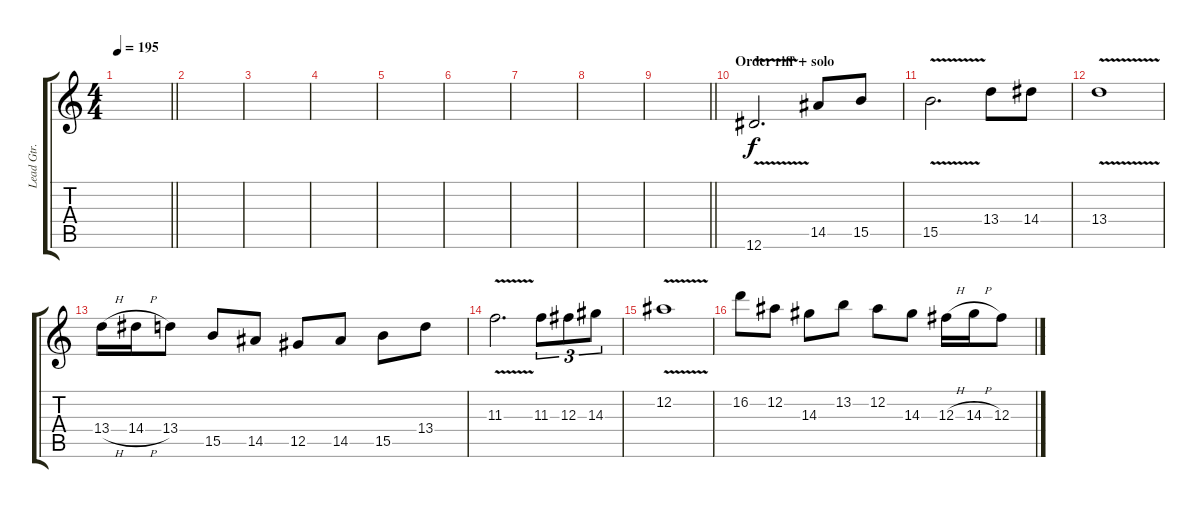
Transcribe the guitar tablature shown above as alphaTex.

\track ("Lead Gtr." "Lead Gtr.") {instrument distortionguitar}
\staff {score tabs}
\tuning (Eb4 Bb3 Gb3 Db3 Ab2 Eb2) {hide}
\ts (4 4)
\tempo 195
\clef g2
\barLineRight lightlight
\ks c
|
|
|
|
|
|
|
|
\barLineRight lightlight
|
\section ("" "Order riff + solo")
12.6{v}.2{d} 14.5.8 15.5.8 |
15.5{v}.2{d} 13.4.8 14.4.8 |
13.4{v}.1 |
13.4{h}.16 14.4{h}.16 13.4.8 15.5.8 14.5.8 12.5.8 14.5.8 15.5.8 13.4.8 |
11.3{v}.2{d} 11.3.8{tu (3 2)} 12.3.8{tu (3 2)} 14.3.8{tu (3 2)} |
12.2{v}.1 |
16.2.8 12.2.8 14.3.8 13.2.8 12.2.8 14.3.8 12.3{h}.16 14.3{h}.16 12.3.8
